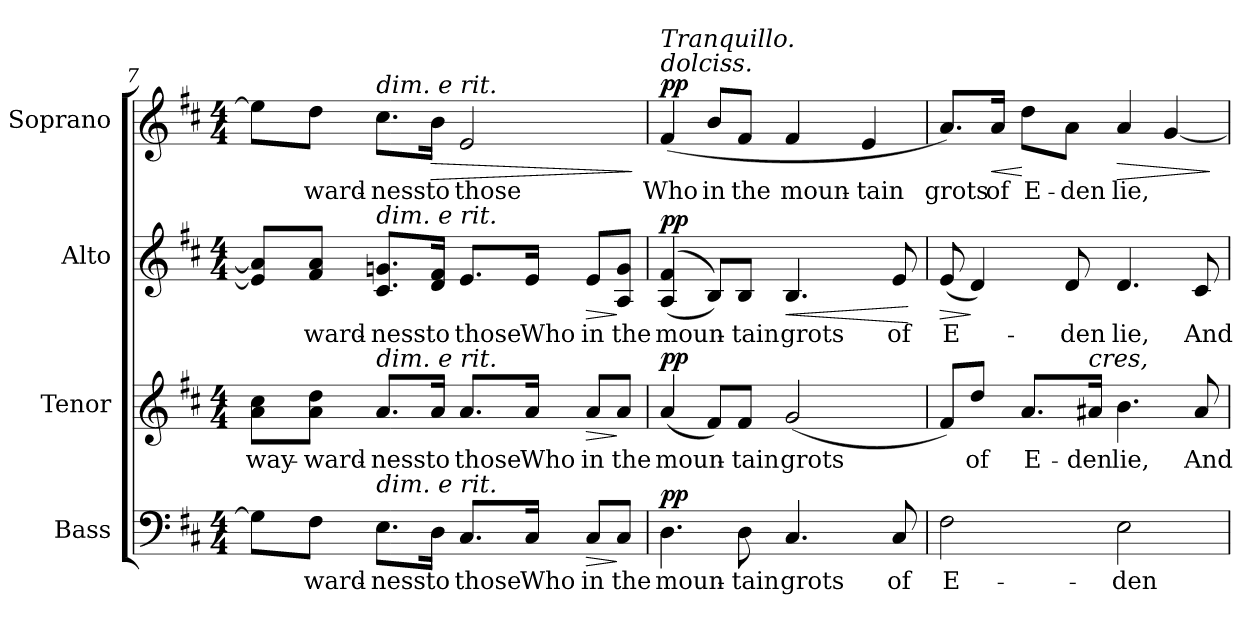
**kern	**text	**dynam	**kern	**text	**dynam	**kern	**text	**dynam	**kern	**text	**dynam
*part4	*part4	*part4	*part3	*part3	*part3	*part2	*part2	*part2	*part1	*part1	*part1
*staff4	*staff4	*staff4	*staff3	*staff3	*staff3	*staff2	*staff2	*staff2	*staff1	*staff1	*staff1
*I"Bass	*	*	*I"Tenor	*	*	*I"Alto	*	*	*I"Soprano	*	*
!!LO:LB:g=z
*clefF4	*	*	*clefG2	*	*	*clefG2	*	*	*clefG2	*	*
*	*	*	*ITrd7c12	*	*	*	*	*	*	*	*
*k[f#c#]	*	*	*k[f#c#]	*	*	*k[f#c#]	*	*	*k[f#c#]	*	*
*D:	*	*	*D:	*	*	*D:	*	*	*D:	*	*
*M4/4	*	*	*M4/4	*	*	*M4/4	*	*	*M4/4	*	*
=7	=7	=7	=7	=7	=7	=7	=7	=7	=7	=7	=7
!	!	!	!	!LO:LY:b:color=#000000	!	!	!	!	!	!	!
8Gi\L]	.	.	8Ai\ 8c#i\L	way-	.	8ei]/ 8ai]/L	.	.	8eei\L]	.	.
!	!LO:LY:b:color=#000000	!	!	!	!	!	!	!	!	!	!
!	!	!	!	!LO:LY:b:color=#000000	!	!	!	!	!	!	!
!	!	!	!	!	!	!	!LO:LY:b:color=#000000	!	!	!	!
!	!	!	!	!	!	!	!	!	!	!LO:LY:b:color=#000000	!
8F#i\J	-ward-	.	8Ai\ 8di\J	-ward-	.	8f#i/ 8ai/J	-ward-	.	8ddi\J	-ward-	.
!	!LO:LY:b:color=#000000	!	!	!	!	!	!	!	!	!	!
!	!	!	!	!LO:LY:b:color=#000000	!	!	!	!	!	!	!
!	!	!	!	!	!	!	!LO:LY:b:color=#000000	!	!	!	!
!	!	!	!	!	!	!	!	!	!LO:TX:a:i:t=dim. e rit.	!	!
!	!	!	!	!	!	!LO:TX:a:i:t=dim. e rit.	!	!	!	!	!
!	!	!	!LO:TX:a:i:t=dim. e rit.	!	!	!	!	!	!	!	!
!LO:TX:a:i:t=dim. e rit.	!	!	!	!	!	!	!	!	!	!	!
!	!	!	!	!	!	!	!	!	!	!LO:LY:b:color=#000000	!
8.Ei\L	-ness	.	8.Ai/L	-ness	.	8.c#i/ 8.gni/L	-ness	.	8.cc#i\L	-ness	.
!	!LO:LY:b:color=#000000	!	!	!	!	!	!	!	!	!	!
!	!	!	!	!LO:LY:b:color=#000000	!	!	!	!	!	!	!
!	!	!	!	!	!	!	!LO:LY:b:color=#000000	!	!	!	!
!	!	!	!	!	!	!	!	!	!	!LO:LY:b:color=#000000	!LO:HP:b
16Di\Jk	to	.	16Ai/Jk	to	.	16di/ 16f#i/Jk	to	.	16bi\Jk	to	>
!	!LO:LY:b:color=#000000	!	!	!	!	!	!	!	!	!	!
!	!	!	!	!LO:LY:b:color=#000000	!	!	!	!	!	!	!
!	!	!	!	!	!	!	!LO:LY:b:color=#000000	!	!	!	!
!	!	!	!	!	!	!	!	!	!	!LO:LY:b:color=#000000	!
8.C#i/L	those	.	8.Ai/L	those	.	8.ei/L	those	.	2ei/	those	.
!	!LO:LY:b:color=#000000	!	!	!	!	!	!	!	!	!	!
!	!	!	!	!LO:LY:b:color=#000000	!	!	!	!	!	!	!
!	!	!	!	!	!	!	!LO:LY:b:color=#000000	!	!	!	!
16C#i/Jk	Who	.	16Ai/Jk	Who	.	16ei/Jk	Who	.	.	.	.
!	!LO:LY:b:color=#000000	!LO:HP:b	!	!	!	!	!	!	!	!	!
!	!	!	!	!LO:LY:b:color=#000000	!LO:HP:b	!	!	!	!	!	!
!	!	!	!	!	!	!	!LO:LY:b:color=#000000	!LO:HP:b	!	!	!
8C#i/L	in	>	8Ai/L	in	>	8ei/L	in	>	.	.	.
!	!LO:LY:b:color=#000000	!	!	!	!	!	!	!	!	!	!
!	!	!	!	!LO:LY:b:color=#000000	!	!	!	!	!	!	!
!	!	!	!	!	!	!	!LO:LY:b:color=#000000	!	!	!	!
8C#i/J	the	]	8Ai/J	the	]	8Ai/ 8gi/J	the	]	.	.	.
.	.	.	.	.	.	.	.	.	.	.	]
=8	=8	=8	=8	=8	=8	=8	=8	=8	=8	=8	=8
!	!LO:LY:b:color=#000000	!	!	!	!	!	!	!	!	!	!
!	!	!	!	!LO:LY:b:color=#000000	!	!	!	!	!	!	!
!	!	!	!	!	!	!	!LO:LY:b:color=#000000	!	!	!	!
!	!	!	!	!	!	!	!	!	!LO:TX:a:i:t=dolciss.	!	!
!	!	!	!	!	!	!	!	!	!LO:TX:a:i:t=Tranquillo.	!	!
!	!	!	!	!	!	!	!	!	!	!LO:LY:b:color=#000000	!
4.Di\	moun-	pp	(4Ai/	moun-	pp	((4Ai/ 4f#i	moun-	pp	(4f#i/	Who	pp
!	!	!	!	!	!	!	!	!	!	!LO:LY:b:color=#000000	!
.	.	.	8F#i/L)	.	.	8Bi/L))	.	.	8bi/L	in	.
!	!LO:LY:b:color=#000000	!	!	!	!	!	!	!	!	!	!
!	!	!	!	!LO:LY:b:color=#000000	!	!	!	!	!	!	!
!	!	!	!	!	!	!	!LO:LY:b:color=#000000	!	!	!	!
!	!	!	!	!	!	!	!	!	!	!LO:LY:b:color=#000000	!
8Di\	-tain	.	8F#i/J	-tain	.	8Bi/J	-tain	.	8f#i/J	the	.
!	!LO:LY:b:color=#000000	!	!	!	!	!	!	!	!	!	!
!	!	!	!	!LO:LY:b:color=#000000	!	!	!	!	!	!	!
!	!	!	!	!	!	!	!LO:LY:b:color=#000000	!LO:HP:b	!	!	!
!	!	!	!	!	!	!	!	!	!	!LO:LY:b:color=#000000	!
4.C#i/	grots	.	(2Gi/	grots	.	4.Bi/	grots	<	4f#i/	moun-	.
!	!	!	!	!	!	!	!	!	!	!LO:LY:b:color=#000000	!
.	.	.	.	.	.	.	.	.	4ei/	-tain	.
!	!LO:LY:b:color=#000000	!	!	!	!	!	!	!	!	!	!
!	!	!	!	!	!	!	!LO:LY:b:color=#000000	!	!	!	!
8C#i/	of	.	.	.	.	8ei/	of	.	.	.	.
.	.	.	.	.	.	.	.	[	.	.	.
=9	=9	=9	=9	=9	=9	=9	=9	=9	=9	=9	=9
!	!LO:LY:b:color=#000000	!	!	!	!	!	!	!	!	!	!
!	!	!	!	!	!	!	!LO:LY:b:color=#000000	!LO:HP:b	!	!	!
!	!	!	!	!	!	!	!	!	!	!LO:LY:b:color=#000000	!
2F#i\	E-	.	8F#i/L)	.	.	(8ei/	E-	>	8.ai/L)	grots	.
!	!	!	!	!LO:LY:b:color=#000000	!	!	!	!	!	!	!
.	.	.	8di/J	of	.	4di/)	.	]	.	.	.
!	!	!	!	!	!	!	!	!	!	!LO:LY:b:color=#000000	!LO:HP:b
.	.	.	.	.	.	.	.	.	16ai/Jk	of	<
!	!	!	!	!LO:LY:b:color=#000000	!	!	!	!	!	!	!
!	!	!	!	!	!	!	!	!	!	!LO:LY:b:color=#000000	!
.	.	.	8.Ai/L	E-	.	.	.	.	8ddi\L	E-	[
!	!	!	!	!	!	!	!LO:LY:b:color=#000000	!	!	!	!
!	!	!	!	!	!	!	!	!	!	!LO:LY:b:color=#000000	!
.	.	.	.	.	.	8di/	-den	.	8ai\J	-den	.
!	!	!	!LO:TX:a:i:t=cres,	!	!	!	!	!	!	!	!
!	!	!	!	!LO:LY:b:color=#000000	!	!	!	!	!	!	!
.	.	.	16A#Xi/Jk	-den	.	.	.	.	.	.	.
!	!LO:LY:b:color=#000000	!	!	!	!	!	!	!	!	!	!
!	!	!	!	!LO:LY:b:color=#000000	!	!	!	!	!	!	!
!	!	!	!	!	!	!	!LO:LY:b:color=#000000	!	!	!	!
!	!	!	!	!	!	!	!	!	!	!LO:LY:b:color=#000000	!LO:HP:b
2Ei\	-den	.	4.Bi\	lie,	.	4.di/	lie,	.	4ai/	lie,	>
.	.	.	.	.	.	.	.	.	[4gi/	.	.
!	!	!	!	!LO:LY:b:color=#000000	!	!	!	!	!	!	!
!	!	!	!	!	!	!	!LO:LY:b:color=#000000	!	!	!	!
.	.	.	8A#i/	And	.	8c#i/	And	.	.	.	.
.	.	.	.	.	.	.	.	.	.	.	]
=	=	=	=	=	=	=	=	=	=	=	=
*-	*-	*-	*-	*-	*-	*-	*-	*-	*-	*-	*-
